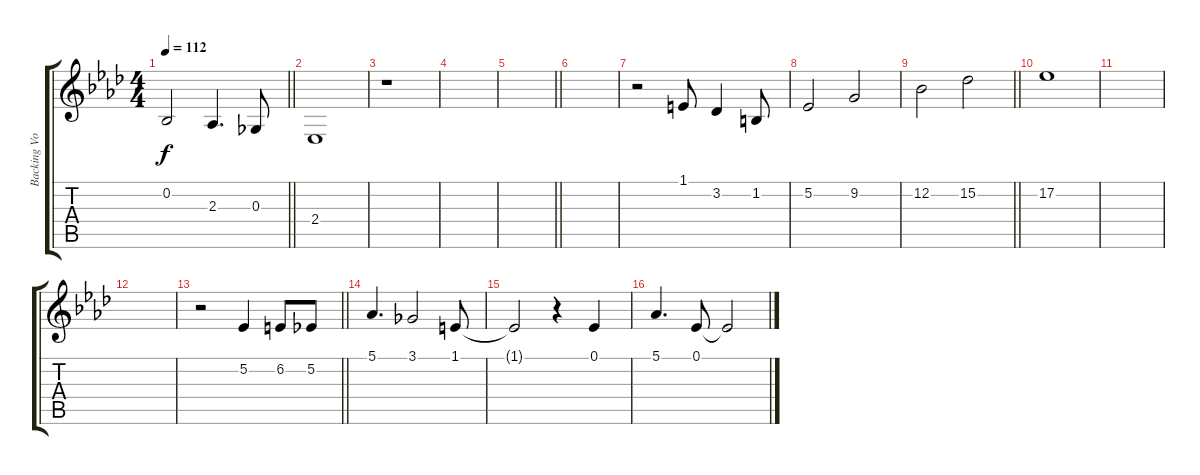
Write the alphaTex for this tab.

\track ("Backing Vocals" "Backing Vo") {instrument cello}
\staff {score tabs}
\tuning (Eb4 Bb3 Gb3 Db3 Ab2 Db2) {hide}
\ts (4 4)
\tempo 112
\clef g2
\barLineRight lightlight
\ks ab
0.2.2{dy f} 2.3.4{d} 0.3.8 |
2.4.1 |
r.1 |
|
\barLineRight lightlight
|
|
r.2 1.1.8 3.2.4 1.2.8 |
5.2.2 9.2.2 |
\barLineRight lightlight
12.2.2 15.2.2 |
17.2.1 |
|
|
\barLineRight lightlight
r.2 5.2.4 6.2.8 5.2.8 |
5.1.4{d} 3.1.2 1.1.8 |
1.1{t}.2 r.4 0.1.4 |
5.1.4{d} 0.1.8 0.1{t}.2
